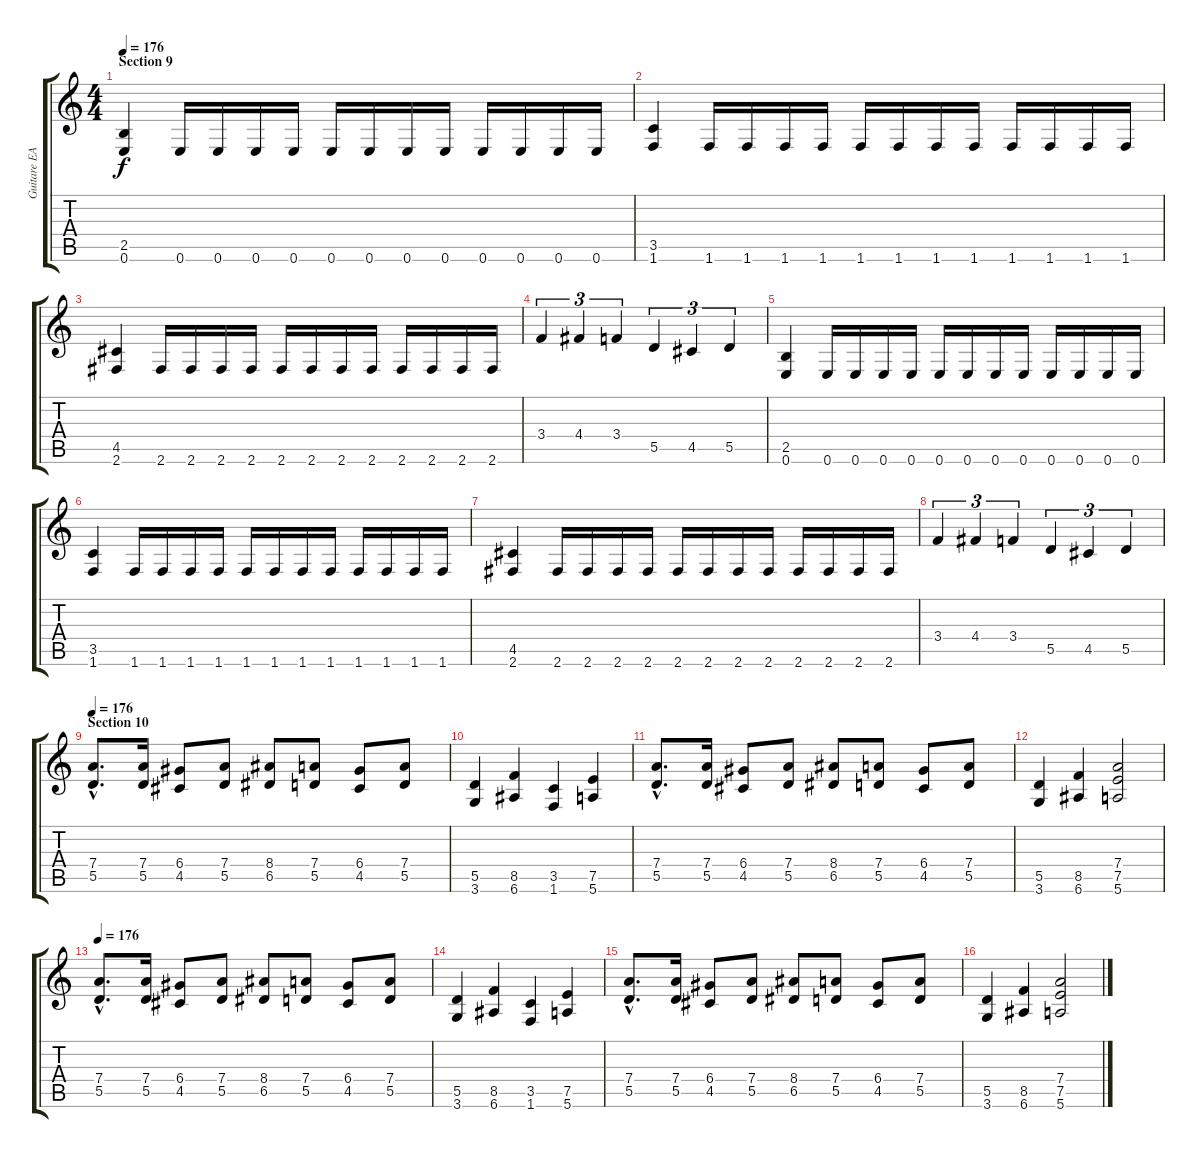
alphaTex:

\track ("Guitare EADGBE" "Guitare EA") {instrument distortionguitar}
\staff {score tabs}
\tuning (E4 B3 G3 D3 A2 E2) {hide}
\ts (4 4)
\section ("" "Section 9")
\tempo 176
\clef g2
\ks c
(2.5 0.6).4{dy f} 0.6.16 0.6.16 0.6.16 0.6.16 0.6.16 0.6.16 0.6.16 0.6.16 0.6.16 0.6.16 0.6.16 0.6.16 |
(3.5 1.6).4 1.6.16 1.6.16 1.6.16 1.6.16 1.6.16 1.6.16 1.6.16 1.6.16 1.6.16 1.6.16 1.6.16 1.6.16 |
(4.5 2.6).4 2.6.16 2.6.16 2.6.16 2.6.16 2.6.16 2.6.16 2.6.16 2.6.16 2.6.16 2.6.16 2.6.16 2.6.16 |
3.4.4{tu (3 2)} 4.4.4{tu (3 2)} 3.4.4{tu (3 2)} 5.5.4{tu (3 2)} 4.5.4{tu (3 2)} 5.5.4{tu (3 2)} |
(2.5 0.6).4 0.6.16 0.6.16 0.6.16 0.6.16 0.6.16 0.6.16 0.6.16 0.6.16 0.6.16 0.6.16 0.6.16 0.6.16 |
(3.5 1.6).4 1.6.16 1.6.16 1.6.16 1.6.16 1.6.16 1.6.16 1.6.16 1.6.16 1.6.16 1.6.16 1.6.16 1.6.16 |
(4.5 2.6).4 2.6.16 2.6.16 2.6.16 2.6.16 2.6.16 2.6.16 2.6.16 2.6.16 2.6.16 2.6.16 2.6.16 2.6.16 |
3.4.4{tu (3 2)} 4.4.4{tu (3 2)} 3.4.4{tu (3 2)} 5.5.4{tu (3 2)} 4.5.4{tu (3 2)} 5.5.4{tu (3 2)} |
\section ("" "Section 10")
\tempo 176
(7.4{hac} 5.5{hac}).8{d} (7.4 5.5).16 (6.4 4.5).8 (7.4 5.5).8 (8.4 6.5).8 (7.4 5.5).8 (6.4 4.5).8 (7.4 5.5).8 |
(5.5 3.6).4 (8.5 6.6).4 (3.5 1.6).4 (7.5 5.6).4 |
(7.4{hac} 5.5{hac}).8{d} (7.4 5.5).16 (6.4 4.5).8 (7.4 5.5).8 (8.4 6.5).8 (7.4 5.5).8 (6.4 4.5).8 (7.4 5.5).8 |
(5.5 3.6).4 (8.5 6.6).4 (7.4 7.5 5.6).2 |
\tempo 176
(7.4{hac} 5.5{hac}).8{d} (7.4 5.5).16 (6.4 4.5).8 (7.4 5.5).8 (8.4 6.5).8 (7.4 5.5).8 (6.4 4.5).8 (7.4 5.5).8 |
(5.5 3.6).4 (8.5 6.6).4 (3.5 1.6).4 (7.5 5.6).4 |
(7.4{hac} 5.5{hac}).8{d} (7.4 5.5).16 (6.4 4.5).8 (7.4 5.5).8 (8.4 6.5).8 (7.4 5.5).8 (6.4 4.5).8 (7.4 5.5).8 |
(5.5 3.6).4 (8.5 6.6).4 (7.4 7.5 5.6).2
